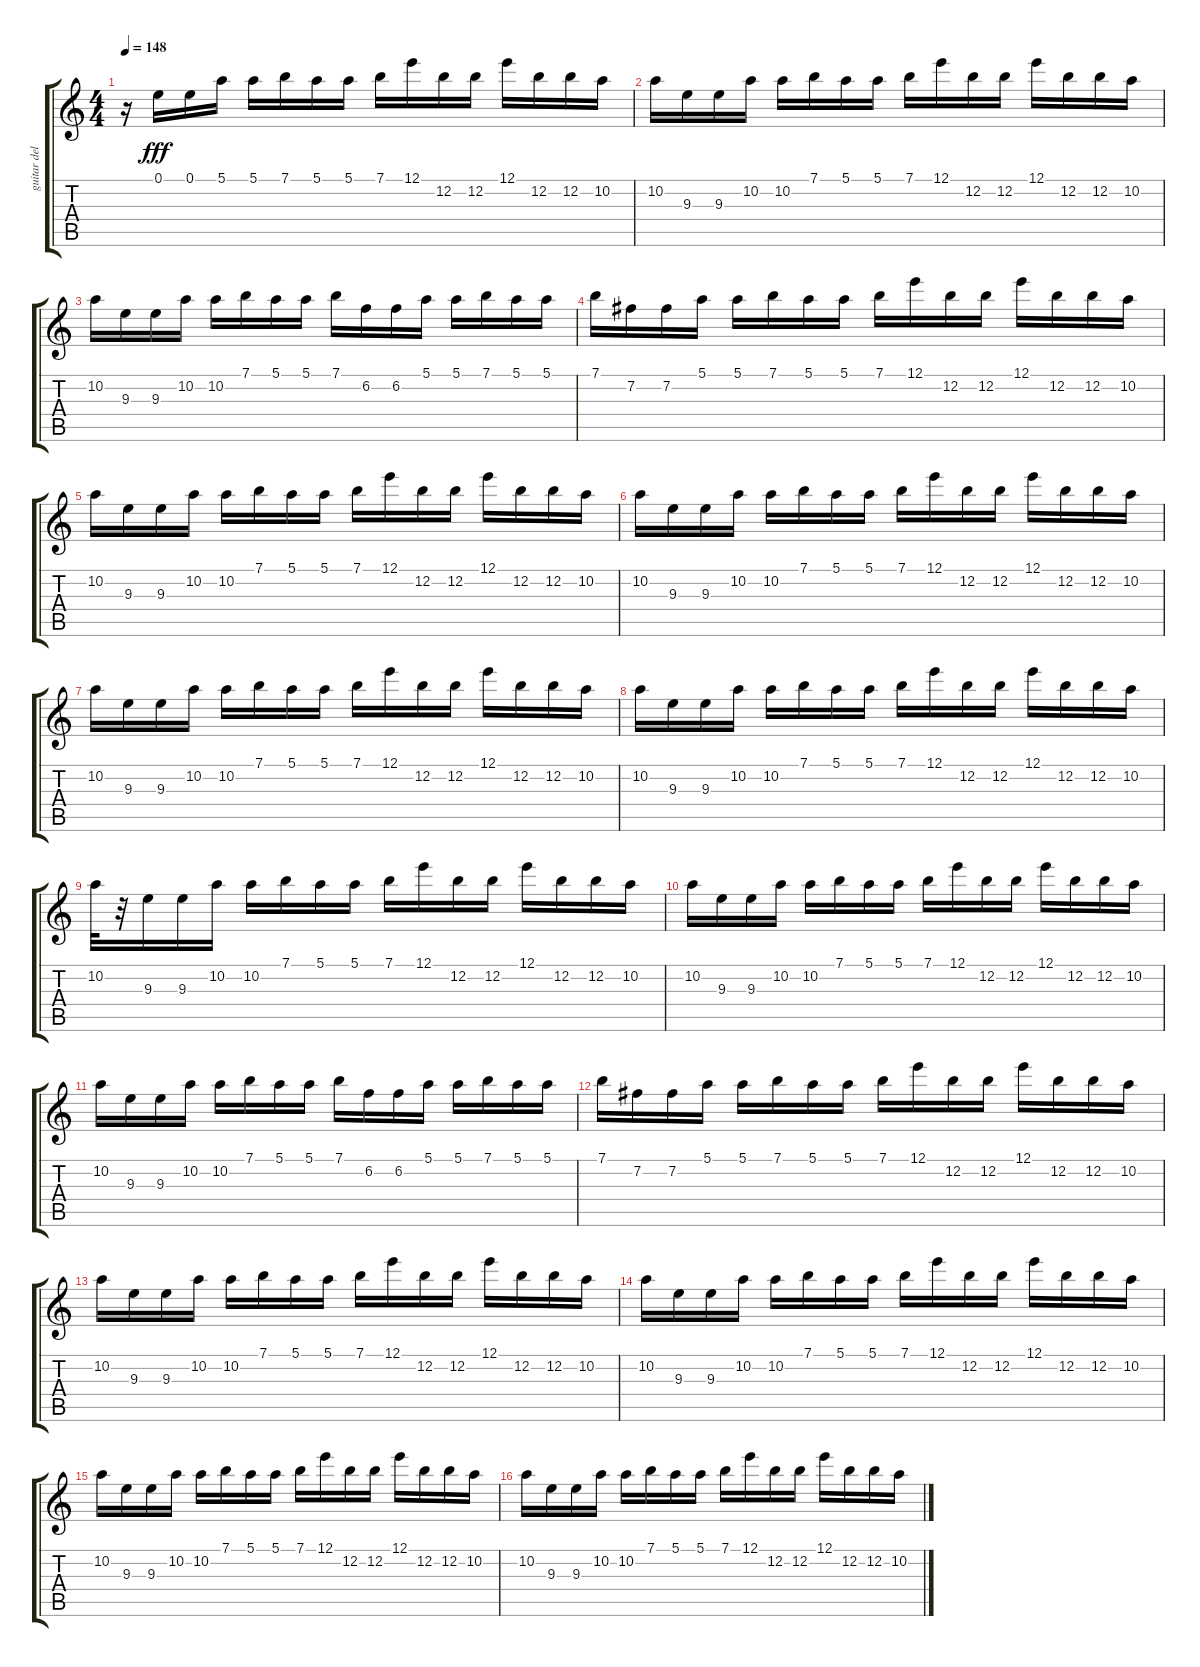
\track ("guitar delay 2" "guitar del") {instrument electricguitarjazz}
\staff {score tabs}
\tuning (E4 B3 G3 D3 A2 E2) {hide}
\ts (4 4)
\tempo 148
\clef g2
\ks c
r.16{dy fff} 0.1.16 0.1.16 5.1.16 5.1.16 7.1.16 5.1.16 5.1.16 7.1.16 12.1.16 12.2.16 12.2.16 12.1.16 12.2.16 12.2.16 10.2.16 |
10.2.16 9.3.16 9.3.16 10.2.16 10.2.16 7.1.16 5.1.16 5.1.16 7.1.16 12.1.16 12.2.16 12.2.16 12.1.16 12.2.16 12.2.16 10.2.16 |
10.2.16 9.3.16 9.3.16 10.2.16 10.2.16 7.1.16 5.1.16 5.1.16 7.1.16 6.2.16 6.2.16 5.1.16 5.1.16 7.1.16 5.1.16 5.1.16 |
7.1.16 7.2.16 7.2.16 5.1.16 5.1.16 7.1.16 5.1.16 5.1.16 7.1.16 12.1.16 12.2.16 12.2.16 12.1.16 12.2.16 12.2.16 10.2.16 |
10.2.16 9.3.16 9.3.16 10.2.16 10.2.16 7.1.16 5.1.16 5.1.16 7.1.16 12.1.16 12.2.16 12.2.16 12.1.16 12.2.16 12.2.16 10.2.16 |
10.2.16 9.3.16 9.3.16 10.2.16 10.2.16 7.1.16 5.1.16 5.1.16 7.1.16 12.1.16 12.2.16 12.2.16 12.1.16 12.2.16 12.2.16 10.2.16 |
10.2.16 9.3.16 9.3.16 10.2.16 10.2.16 7.1.16 5.1.16 5.1.16 7.1.16 12.1.16 12.2.16 12.2.16 12.1.16 12.2.16 12.2.16 10.2.16 |
10.2.16 9.3.16 9.3.16 10.2.16 10.2.16 7.1.16 5.1.16 5.1.16 7.1.16 12.1.16 12.2.16 12.2.16 12.1.16 12.2.16 12.2.16 10.2.16 |
10.2.32 r.32 9.3.16 9.3.16 10.2.16 10.2.16 7.1.16 5.1.16 5.1.16 7.1.16 12.1.16 12.2.16 12.2.16 12.1.16 12.2.16 12.2.16 10.2.16 |
10.2.16 9.3.16 9.3.16 10.2.16 10.2.16 7.1.16 5.1.16 5.1.16 7.1.16 12.1.16 12.2.16 12.2.16 12.1.16 12.2.16 12.2.16 10.2.16 |
10.2.16 9.3.16 9.3.16 10.2.16 10.2.16 7.1.16 5.1.16 5.1.16 7.1.16 6.2.16 6.2.16 5.1.16 5.1.16 7.1.16 5.1.16 5.1.16 |
7.1.16 7.2.16 7.2.16 5.1.16 5.1.16 7.1.16 5.1.16 5.1.16 7.1.16 12.1.16 12.2.16 12.2.16 12.1.16 12.2.16 12.2.16 10.2.16 |
10.2.16 9.3.16 9.3.16 10.2.16 10.2.16 7.1.16 5.1.16 5.1.16 7.1.16 12.1.16 12.2.16 12.2.16 12.1.16 12.2.16 12.2.16 10.2.16 |
10.2.16 9.3.16 9.3.16 10.2.16 10.2.16 7.1.16 5.1.16 5.1.16 7.1.16 12.1.16 12.2.16 12.2.16 12.1.16 12.2.16 12.2.16 10.2.16 |
10.2.16 9.3.16 9.3.16 10.2.16 10.2.16 7.1.16 5.1.16 5.1.16 7.1.16 12.1.16 12.2.16 12.2.16 12.1.16 12.2.16 12.2.16 10.2.16 |
10.2.16 9.3.16 9.3.16 10.2.16 10.2.16 7.1.16 5.1.16 5.1.16 7.1.16 12.1.16 12.2.16 12.2.16 12.1.16 12.2.16 12.2.16 10.2.16
